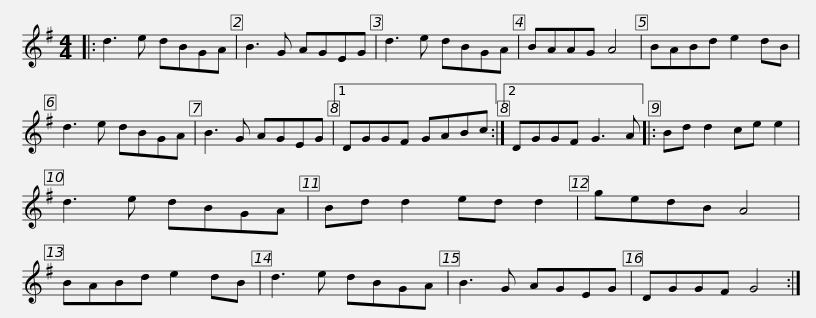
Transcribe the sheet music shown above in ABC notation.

X:1
L:1/8
M:4/4
I:linebreak $
K:G
V:1 treble
V:1
|: d3 e dBGA | B3 G AGEG | d3 e dBGA | BAAG A4 | BABd e2 dB | %5
 d3 e dBGA |$ B3 G AGEG |1 DGGF GABc :|2 DGGF G3 A |: Bd d2 ce e2 | %10
 d3 e dBGA | Bd d2 ed d2 |$ gedB A4 | BABd e2 dB | d3 e dBGA | %15
 B3 G AGEG | DGGF G4 :| %17
